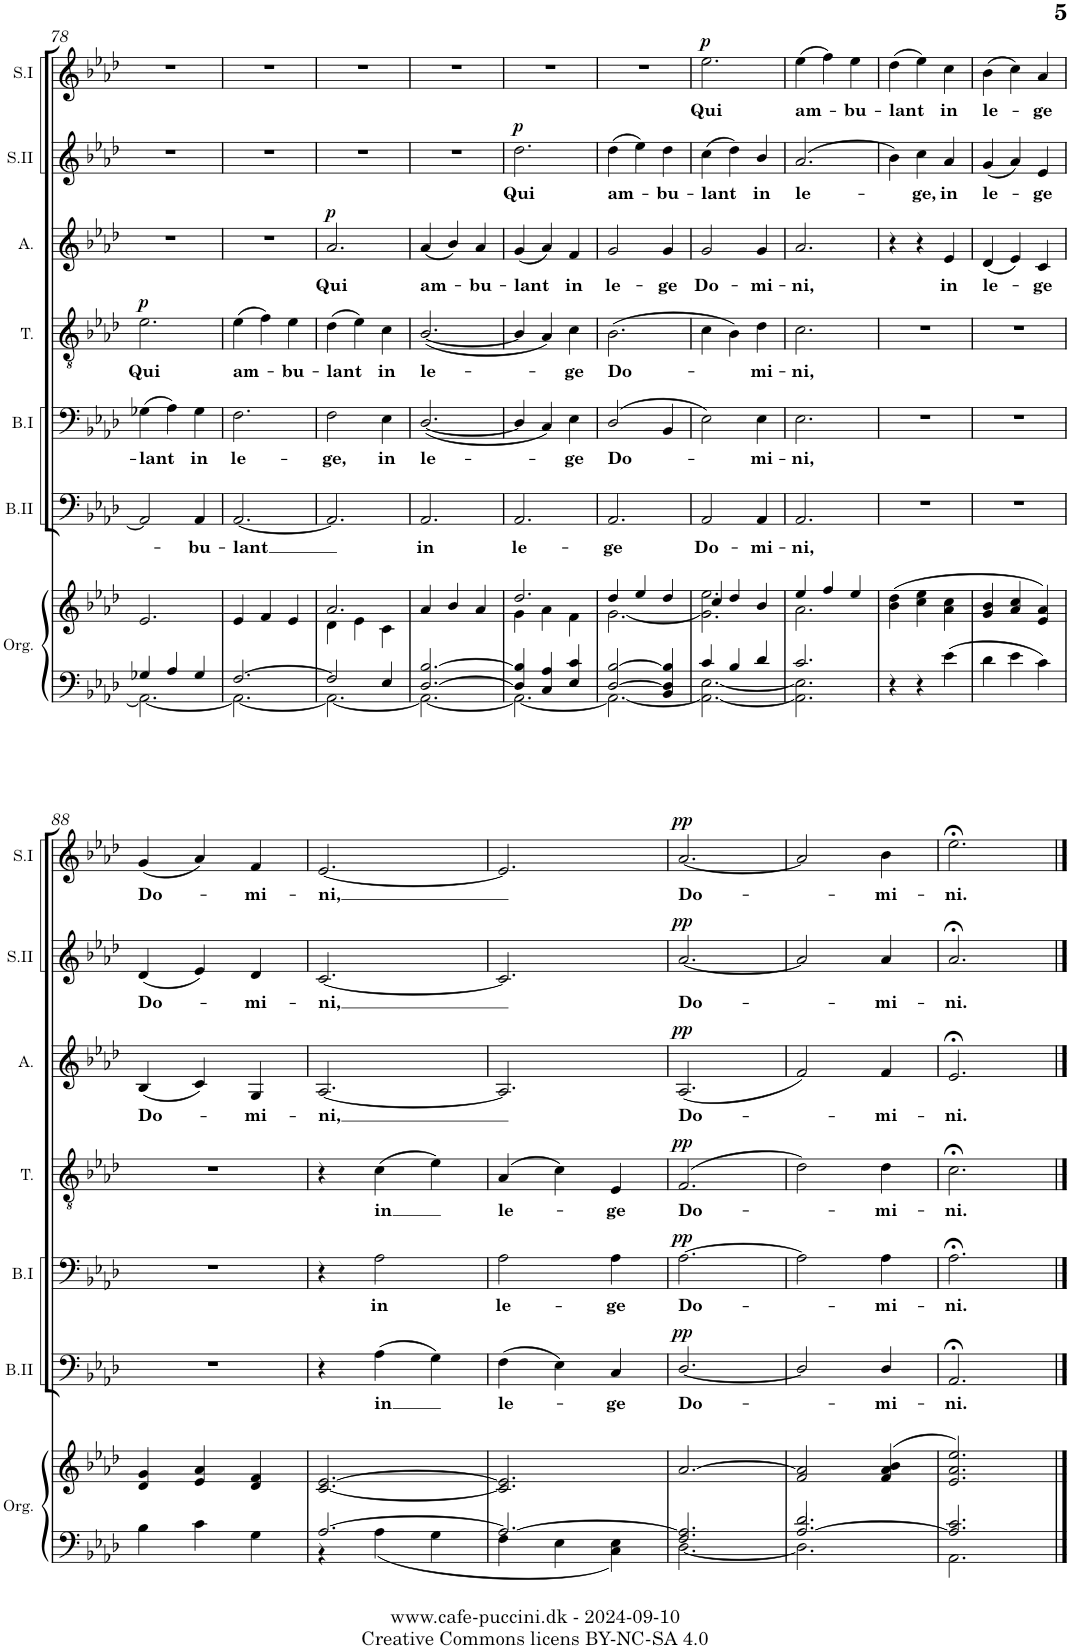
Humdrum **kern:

**kern	**kern	**kern	**text	**dynam	**kern	**text	**dynam	**kern	**text	**dynam	**kern	**text	**dynam	**kern	**text	**dynam	**kern	**text	**dynam
*part7	*part7	*part6	*part6	*part6	*part5	*part5	*part5	*part4	*part4	*part4	*part3	*part3	*part3	*part2	*part2	*part2	*part1	*part1	*part1
*staff8	*staff7	*staff6	*staff6	*staff6	*staff5	*staff5	*staff5	*staff4	*staff4	*staff4	*staff3	*staff3	*staff3	*staff2	*staff2	*staff2	*staff1	*staff1	*staff1
*I"Organ	*	*I"Bass II	*	*	*I"Bass I	*	*	*I"Tenor	*	*	*I"Alto	*	*	*I"Soprano II	*	*	*I"Soprano I	*	*
*I'Org.	*	*I'B.II	*	*	*I'B.I	*	*	*I'T.	*	*	*I'A.	*	*	*I'S.II	*	*	*I'S.I	*	*
!!LO:PB:g=z
*clefF4	*clefG2	*clefF4	*	*	*clefF4	*	*	*clefGv2	*	*	*clefG2	*	*	*clefG2	*	*	*clefG2	*	*
*k[b-e-a-d-]	*k[b-e-a-d-]	*k[b-e-a-d-]	*	*	*k[b-e-a-d-]	*	*	*k[b-e-a-d-]	*	*	*k[b-e-a-d-]	*	*	*k[b-e-a-d-]	*	*	*k[b-e-a-d-]	*	*
*M3/4	*M3/4	*M3/4	*	*	*M3/4	*	*	*M3/4	*	*	*M3/4	*	*	*M3/4	*	*	*M3/4	*	*
=78	=78	=78	=78	=78	=78	=78	=78	=78	=78	=78	=78	=78	=78	=78	=78	=78	=78	=78	=78
*^	*	*	*	*	*	*	*	*	*	*	*	*	*	*	*	*	*	*	*
!	!	!	!	!	!	!	!LO:LY:b	!	!	!LO:LY:b	!LO:DY:a	!	!	!	!	!	!	!	!	!
4G-X/	2.AA-\_	2.e-/	2AA-/]	.	.	(4G-X\	-lant	.	2.e-\	Qui	p	2.r	.	.	2.r	.	.	2.r	.	.
4A-/	.	.	.	.	.	4A-\)	.	.	.	.	.	.	.	.	.	.	.	.	.	.
!	!	!	!	!LO:LY:b	!	!	!LO:LY:b	!	!	!	!	!	!	!	!	!	!	!	!	!
4G-/	.	.	4AA-/	-bu-	.	4G-\	in	.	.	.	.	.	.	.	.	.	.	.	.	.
=79	=79	=79	=79	=79	=79	=79	=79	=79	=79	=79	=79	=79	=79	=79	=79	=79	=79	=79	=79	=79
!	!	!	!	!LO:LY:b	!	!	!LO:LY:b	!	!	!LO:LY:b	!	!	!	!	!	!	!	!	!	!
[2.F/	2.AA-\_	4e-/	[2.AA-/	-lant	.	2.F\	-le-	.	(4e-\	am-	.	2.r	.	.	2.r	.	.	2.r	.	.
.	.	4f/	.	.	.	.	.	.	4f\)	.	.	.	.	.	.	.	.	.	.	.
!	!	!	!	!	!	!	!	!	!	!LO:LY:b	!	!	!	!	!	!	!	!	!	!
.	.	4e-/	.	.	.	.	.	.	4e-\	-bu-	.	.	.	.	.	.	.	.	.	.
=80	=80	=80	=80	=80	=80	=80	=80	=80	=80	=80	=80	=80	=80	=80	=80	=80	=80	=80	=80	=80
*	*	*^	*	*	*	*	*	*	*	*	*	*	*	*	*	*	*	*	*	*
!	!	!	!	!	!	!	!	!LO:LY:b	!	!	!LO:LY:b	!	!	!LO:LY:b	!LO:DY:a	!	!	!	!	!	!
2F/]	2.AA-\_	2.a-/	4d-\	2.AA-/]	.	.	2F\	ge,	.	(4d-\	-lant	.	2.a-/	Qui	p	2.r	.	.	2.r	.	.
.	.	.	4e-\	.	.	.	.	.	.	4e-\)	.	.	.	.	.	.	.	.	.	.	.
!	!	!	!	!	!	!	!	!LO:LY:b	!	!	!LO:LY:b	!	!	!	!	!	!	!	!	!	!
4E-/	.	.	4c\	.	.	.	4E-\	in	.	4c\	in	.	.	.	.	.	.	.	.	.	.
=81	=81	=81	=81	=81	=81	=81	=81	=81	=81	=81	=81	=81	=81	=81	=81	=81	=81	=81	=81	=81	=81
!	!	!	!	!	!LO:LY:b	!	!	!LO:LY:b	!	!	!LO:LY:b	!	!	!LO:LY:b	!	!	!	!	!	!	!
*	*	*v	*v	*	*	*	*	*	*	*	*	*	*	*	*	*	*	*	*	*	*
[2.D-/ [2.B-/	2.AA-\_	4a-/	2.AA-/	in	.	([2.D-/	le-	.	([2.B-/	le-	.	(4a-/	am-	.	2.r	.	.	2.r	.	.
.	.	4b-/	.	.	.	.	.	.	.	.	.	4b-/)	.	.	.	.	.	.	.	.
!	!	!	!	!	!	!	!	!	!	!	!	!	!LO:LY:b	!	!	!	!	!	!	!
.	.	4a-/	.	.	.	.	.	.	.	.	.	4a-/	-bu-	.	.	.	.	.	.	.
=82	=82	=82	=82	=82	=82	=82	=82	=82	=82	=82	=82	=82	=82	=82	=82	=82	=82	=82	=82	=82
*	*	*^	*	*	*	*	*	*	*	*	*	*	*	*	*	*	*	*	*	*
!	!	!	!	!	!LO:LY:b	!	!	!	!	!	!	!	!	!LO:LY:b	!	!	!LO:LY:b	!LO:DY:a	!	!	!
4D-/] 4B-/]	2.AA-\_	2.dd-/	4g\	2.AA-/	le-	.	4D-/]	.	.	4B-/]	.	.	(4g/	-lant	.	2.dd-\	Qui	p	2.r	.	.
4C/ 4A-/	.	.	4a-\	.	.	.	4C/)	.	.	4A-/)	.	.	4a-/)	.	.	.	.	.	.	.	.
!	!	!	!	!	!	!	!	!LO:LY:b	!	!	!LO:LY:b	!	!	!LO:LY:b	!	!	!	!	!	!	!
4E-/ 4c/	.	.	4f\	.	.	.	4E-\	-ge	.	4c\	-ge	.	4f/	in	.	.	.	.	.	.	.
=83	=83	=83	=83	=83	=83	=83	=83	=83	=83	=83	=83	=83	=83	=83	=83	=83	=83	=83	=83	=83	=83
!	!	!	!	!	!LO:LY:b	!	!	!LO:LY:b	!	!	!LO:LY:b	!	!	!LO:LY:b	!	!	!LO:LY:b	!	!	!	!
[2D-/ [2B-/	2.AA-\_	4dd-/	[2.g\	2.AA-/	ge	.	(2D-/	-Do-	.	(2.B-\	Do-	.	2g/	le-	.	(4dd-\	am-	.	2.r	.	.
.	.	4ee-/	.	.	.	.	.	.	.	.	.	.	.	.	.	4ee-\)	.	.	.	.	.
!	!	!	!	!	!	!	!	!	!	!	!	!	!	!LO:LY:b	!	!	!LO:LY:b	!	!	!	!
4BB-/ 4D-/] 4B-/]	.	4dd-/	.	.	.	.	4BB-/	.	.	.	.	.	4g/	-ge	.	4dd-\	-bu-	.	.	.	.
=84	=84	=84	=84	=84	=84	=84	=84	=84	=84	=84	=84	=84	=84	=84	=84	=84	=84	=84	=84	=84	=84
!	!	!	!	!	!LO:LY:b	!	!	!	!	!	!	!	!	!LO:LY:b	!	!	!LO:LY:b	!	!	!LO:LY:b	!LO:DY:a
4c/	2.AA-\_ [2.E-\	4cc/	2.g\] 2.ee-\	2AA-/	-Do-	.	2E-\)	.	.	4c\	.	.	2g/	Do-	.	(4cc\	-lant	.	2.ee-\	-Qui	p
4B-/	.	4dd-/	.	.	.	.	.	.	.	4B-\)	.	.	.	.	.	4dd-\)	.	.	.	.	.
!	!	!	!	!	!LO:LY:b	!	!	!LO:LY:b	!	!	!LO:LY:b	!	!	!LO:LY:b	!	!	!LO:LY:b	!	!	!	!
4d-/	.	4b-/	.	4AA-/	-mi-	.	4E-\	-mi-	.	4d-\	-mi-	.	4g/	-mi-	.	4b-/	in	.	.	.	.
=85	=85	=85	=85	=85	=85	=85	=85	=85	=85	=85	=85	=85	=85	=85	=85	=85	=85	=85	=85	=85	=85
!	!	!	!	!	!LO:LY:b	!	!	!LO:LY:b	!	!	!LO:LY:b	!	!	!LO:LY:b	!	!	!LO:LY:b	!	!	!LO:LY:b	!
2.c/	2.AA-\] 2.E-\]	4ee-/	2.a-\	2.AA-/	ni,	.	2.E-\	-ni,	.	2.c\	-ni,	.	2.a-/	-ni,	.	(2.a-/	le-	.	(4ee-\	am-	.
.	.	4ff/	.	.	.	.	.	.	.	.	.	.	.	.	.	.	.	.	4ff\)	.	.
!	!	!	!	!	!	!	!	!	!	!	!	!	!	!	!	!	!	!	!	!LO:LY:b	!
.	.	4ee-/	.	.	.	.	.	.	.	.	.	.	.	.	.	.	.	.	4ee-\	-bu-	.
*v	*v	*	*	*	*	*	*	*	*	*	*	*	*	*	*	*	*	*	*	*	*
*	*v	*v	*	*	*	*	*	*	*	*	*	*	*	*	*	*	*	*	*	*
=86	=86	=86	=86	=86	=86	=86	=86	=86	=86	=86	=86	=86	=86	=86	=86	=86	=86	=86	=86
!	!	!	!	!	!	!	!	!	!	!	!	!	!	!	!	!	!	!LO:LY:b	!
4r	(4b-\ 4dd-\	2.r	.	.	2.r	.	.	2.r	.	.	4r	.	.	4b-\)	.	.	(4dd-\	-lant	.
!	!	!	!	!	!	!	!	!	!	!	!	!	!	!	!LO:LY:b	!	!	!	!
4r	4cc\ 4ee-\	.	.	.	.	.	.	.	.	.	4r	.	.	4cc\	-ge,	.	4ee-\)	.	.
!	!	!	!	!	!	!	!	!	!	!	!	!LO:LY:b	!	!	!LO:LY:b	!	!	!LO:LY:b	!
4e-\	4a-\ 4cc\	.	.	.	.	.	.	.	.	.	4e-/	in	.	4a-/	in	.	4cc\	in	.
=87	=87	=87	=87	=87	=87	=87	=87	=87	=87	=87	=87	=87	=87	=87	=87	=87	=87	=87	=87
!	!	!	!	!	!	!	!	!	!	!	!	!LO:LY:b	!	!	!LO:LY:b	!	!	!LO:LY:b	!
4d-\	4g/ 4b-/	2.r	.	.	2.r	.	.	2.r	.	.	(4d-/	le-	.	(4g/	le-	.	(4b-\	le-	.
4e-\	4a-/ 4cc/	.	.	.	.	.	.	.	.	.	4e-/)	.	.	4a-/)	.	.	4cc\)	.	.
!	!	!	!	!	!	!	!	!	!	!	!	!LO:LY:b	!	!	!LO:LY:b	!	!	!LO:LY:b	!
4c\	4e-/ 4a-/)	.	.	.	.	.	.	.	.	.	4c/	-ge	.	4e-/	-ge	.	4a-/	-ge	.
!!LO:LB:g=z
=88	=88	=88	=88	=88	=88	=88	=88	=88	=88	=88	=88	=88	=88	=88	=88	=88	=88	=88	=88
!	!	!	!	!	!	!	!	!	!	!	!	!LO:LY:b	!	!	!LO:LY:b	!	!	!LO:LY:b	!
4B-\	4d-/ 4g/	2.r	.	.	2.r	.	.	2.r	.	.	(4B-/	Do-	.	(4d-/	Do-	.	(4g/	Do-	.
4c\	4e-/ 4a-/	.	.	.	.	.	.	.	.	.	4c/)	.	.	4e-/)	.	.	4a-/)	.	.
!	!	!	!	!	!	!	!	!	!	!	!	!LO:LY:b	!	!	!LO:LY:b	!	!	!LO:LY:b	!
4G\	4d-/ 4f/	.	.	.	.	.	.	.	.	.	4G/	-mi-	.	4d-/	-mi-	.	4f/	-mi-	.
=89	=89	=89	=89	=89	=89	=89	=89	=89	=89	=89	=89	=89	=89	=89	=89	=89	=89	=89	=89
*^	*	*	*	*	*	*	*	*	*	*	*	*	*	*	*	*	*	*	*
!	!	!	!	!	!	!	!	!	!	!	!	!	!LO:LY:b	!	!	!LO:LY:b	!	!	!LO:LY:b	!
[2.A-/	4r	[2.c/ [2.e-/	4r	.	.	4r	.	.	4r	.	.	[2.A-/	-ni,	.	[2.c/	-ni,	.	[2.e-/	-ni,	.
!	!	!	!	!LO:LY:b	!	!	!LO:LY:b	!	!	!LO:LY:b	!	!	!	!	!	!	!	!	!	!
.	4A-\	.	(4A-\	in	.	2A-\	in	.	(4c\	in	.	.	.	.	.	.	.	.	.	.
.	4G\	.	4G\)	.	.	.	.	.	4e-\)	.	.	.	.	.	.	.	.	.	.	.
=90	=90	=90	=90	=90	=90	=90	=90	=90	=90	=90	=90	=90	=90	=90	=90	=90	=90	=90	=90	=90
!	!	!	!	!LO:LY:b	!	!	!LO:LY:b	!	!	!LO:LY:b	!	!	!	!	!	!	!	!	!	!
2.A-/_	4F\	2.c/] 2.e-/]	(4F\	le-	.	2A-\	le-	.	(4A-/	le-	.	2.A-/]	.	.	2.c/]	.	.	2.e-/]	.	.
.	4E-\	.	4E-\)	.	.	.	.	.	4c\)	.	.	.	.	.	.	.	.	.	.	.
!	!	!	!	!LO:LY:b	!	!	!LO:LY:b	!	!	!LO:LY:b	!	!	!	!	!	!	!	!	!	!
.	4C\ 4E-\	.	4C/	-ge	.	4A-\	-ge	.	4E-/	-ge	.	.	.	.	.	.	.	.	.	.
=91	=91	=91	=91	=91	=91	=91	=91	=91	=91	=91	=91	=91	=91	=91	=91	=91	=91	=91	=91	=91
!	!	!	!	!LO:LY:b	!LO:DY:a	!	!LO:LY:b	!LO:DY:a	!	!LO:LY:b	!LO:DY:a	!	!LO:LY:b	!LO:DY:a	!	!LO:LY:b	!LO:DY:a	!	!LO:LY:b	!LO:DY:a
2.F/ 2.A-/]	[2.D-\	[2.a-/	[2.D-/	Do-	pp	[2.A-\	Do-	pp	(2.F/	Do-	pp	(2.A-/	Do-	pp	[2.a-/	Do-	pp	[2.a-/	Do-	pp
=92	=92	=92	=92	=92	=92	=92	=92	=92	=92	=92	=92	=92	=92	=92	=92	=92	=92	=92	=92	=92
*	*^	*	*	*	*	*	*	*	*	*	*	*	*	*	*	*	*	*	*	*
2.d-/	[2.A-/	2.D-\]	2f/ 2a-/]	2D-/]	.	.	2A-\]	.	.	2d-\)	.	.	2f/)	.	.	2a-/]	.	.	2a-/]	.	.
!	!	!	!	!	!LO:LY:b	!	!	!LO:LY:b	!	!	!LO:LY:b	!	!	!LO:LY:b	!	!	!LO:LY:b	!	!	!LO:LY:b	!
.	.	.	(4f/ 4a-/ 4b-/	4D-/	-mi-	.	4A-\	-mi-	.	4d-\	-mi-	.	4f/	-mi-	.	4a-/	-mi-	.	4b-\	-mi-	.
*	*v	*v	*	*	*	*	*	*	*	*	*	*	*	*	*	*	*	*	*	*	*
=93	=93	=93	=93	=93	=93	=93	=93	=93	=93	=93	=93	=93	=93	=93	=93	=93	=93	=93	=93	=93
!	!	!	!	!LO:LY:b	!	!	!LO:LY:b	!	!	!LO:LY:b	!	!	!LO:LY:b	!	!	!LO:LY:b	!	!	!LO:LY:b	!
2.A-/] 2.c/	2.AA-\	2.e-/ 2.a-/ 2.ee-/)	2.AA-;</	ni.	.	2.A-;<\	-ni.	.	2.c;<\	-ni.	.	2.e-;</	-ni.	.	2.a-;</	ni.	.	2.ee-;<\	-ni.	.
*v	*v	*	*	*	*	*	*	*	*	*	*	*	*	*	*	*	*	*	*	*
==	==	==	==	==	==	==	==	==	==	==	==	==	==	==	==	==	==	==	==
*-	*-	*-	*-	*-	*-	*-	*-	*-	*-	*-	*-	*-	*-	*-	*-	*-	*-	*-	*-
